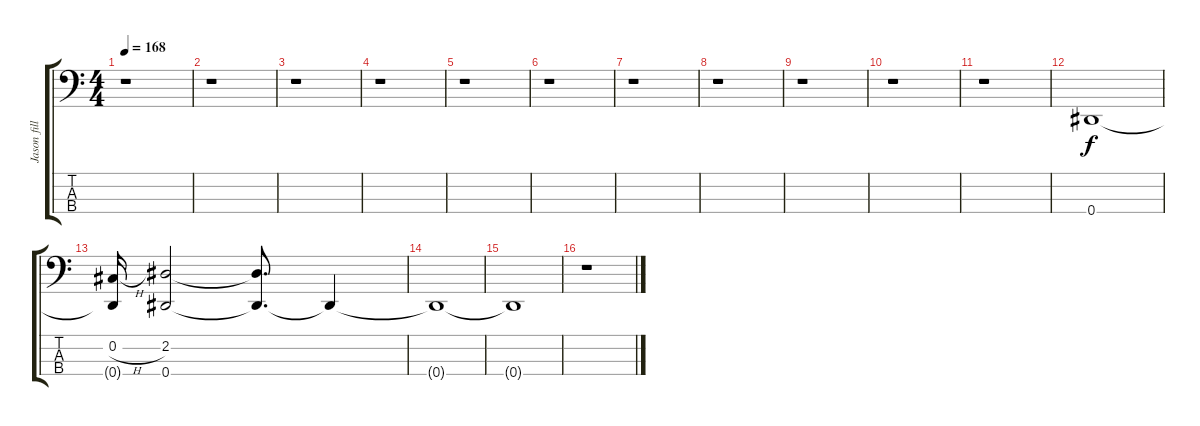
\track ("Jason fills" "Jason fill") {instrument electricbassfinger}
\staff {score tabs}
\tuning (Gb2 Db2 Ab1 Eb1) {hide}
\ts (4 4)
\tempo 168
\clef f4
\ks c
r.1{dy f} |
r.1 |
r.1 |
r.1 |
r.1 |
r.1 |
r.1 |
r.1 |
r.1 |
r.1 |
r.1 |
0.4.1 |
(0.2{h} 0.4{t}).16 (2.2 0.4).2 (2.2{t} 0.4{t}).8{d} 0.4{t}.4 |
0.4{t}.1 |
0.4{t}.1 |
r.1
